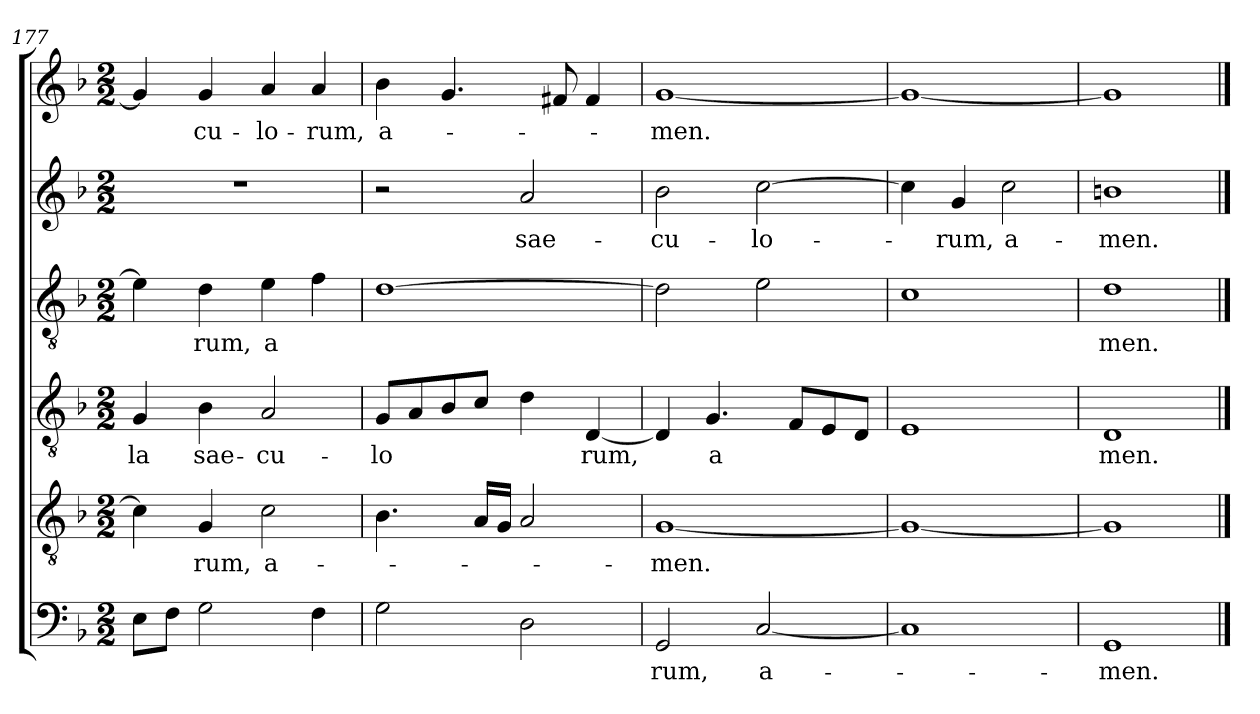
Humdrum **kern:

**kern	**text	**kern	**text	**kern	**text	**kern	**text	**kern	**text	**kern	**text
*part6	*part6	*part5	*part5	*part4	*part4	*part3	*part3	*part2	*part2	*part1	*part1
*staff6	*staff6	*staff5	*staff5	*staff4	*staff4	*staff3	*staff3	*staff2	*staff2	*staff1	*staff1
*clefF4	*	*clefGv2	*	*clefGv2	*	*clefGv2	*	*clefG2	*	*clefG2	*
*k[b-]	*	*k[b-]	*	*k[b-]	*	*k[b-]	*	*k[b-]	*	*k[b-]	*
*F:	*	*F:	*	*F:	*	*F:	*	*F:	*	*F:	*
*M2/2	*	*M2/2	*	*M2/2	*	*M2/2	*	*M2/2	*	*M2/2	*
=177	=177	=177	=177	=177	=177	=177	=177	=177	=177	=177	=177
!	!	!	!	!	!LO:LY:b	!	!	!	!	!	!
8E\L	.	4c\]	.	4G/	-la	4e\]	.	1r	.	4g/]	.
8F\J	.	.	.	.	.	.	.	.	.	.	.
!	!	!	!LO:LY:b	!	!LO:LY:b	!	!LO:LY:b	!	!	!	!LO:LY:b
2G\	.	4G/	-rum,	4B-\	sae-	4d\	-rum,	.	.	4g/	-cu-
!	!	!	!LO:LY:b	!	!LO:LY:b	!	!LO:LY:b	!	!	!	!LO:LY:b
.	.	2c\	a-	2A/	-cu-	4e\	a	.	.	4a/	-lo-
!	!	!	!	!	!	!	!	!	!	!	!LO:LY:b
4F\	.	.	.	.	.	4f\	.	.	.	4a/	-rum,
=178	=178	=178	=178	=178	=178	=178	=178	=178	=178	=178	=178
!	!	!	!	!	!LO:LY:b	!	!	!	!	!	!LO:LY:b
2G\	.	4.B-\	.	8G/L	-lo	[1d	.	2r	.	4b-\	a-
.	.	.	.	8A/	.	.	.	.	.	.	.
.	.	.	.	8B-/	.	.	.	.	.	4.g/	.
.	.	16A/LL	.	8c/J	.	.	.	.	.	.	.
.	.	16G/JJ	.	.	.	.	.	.	.	.	.
!	!	!	!	!	!	!	!	!	!LO:LY:b	!	!
2D\	.	2A/	.	4d\	.	.	.	2a/	sae-	.	.
.	.	.	.	.	.	.	.	.	.	8f#/	.
!	!	!	!	!	!LO:LY:b	!	!	!	!	!	!
.	.	.	.	[4D/	rum,	.	.	.	.	4f#/	.
=179	=179	=179	=179	=179	=179	=179	=179	=179	=179	=179	=179
!	!LO:LY:b	!	!LO:LY:b	!	!	!	!	!	!LO:LY:b	!	!LO:LY:b
2GG/	rum,	[1G	-men.	4D/]	.	2d\]	.	2b-\	-cu-	[1g	-men.
!	!	!	!	!	!LO:LY:b	!	!	!	!	!	!
.	.	.	.	4.G/	a	.	.	.	.	.	.
!	!LO:LY:b	!	!	!	!	!	!	!	!LO:LY:b	!	!
[2C/	a-	.	.	.	.	2e\	.	[2cc\	-lo-	.	.
.	.	.	.	8F/L	.	.	.	.	.	.	.
.	.	.	.	8E/	.	.	.	.	.	.	.
.	.	.	.	8D/J	.	.	.	.	.	.	.
=180	=180	=180	=180	=180	=180	=180	=180	=180	=180	=180	=180
1C]	.	1G_	.	1E	.	1c	.	4cc\]	.	1g_	.
!	!	!	!	!	!	!	!	!	!LO:LY:b	!	!
.	.	.	.	.	.	.	.	4g/	-rum,	.	.
!	!	!	!	!	!	!	!	!	!LO:LY:b	!	!
.	.	.	.	.	.	.	.	2cc\	a-	.	.
=181	=181	=181	=181	=181	=181	=181	=181	=181	=181	=181	=181
!	!LO:LY:b	!	!	!	!LO:LY:b	!	!LO:LY:b	!	!LO:LY:b	!	!
1GG	-men.	1G]	.	1D	men.	1d	men.	1b	-men.	1g]	.
==	==	==	==	==	==	==	==	==	==	==	==
*-	*-	*-	*-	*-	*-	*-	*-	*-	*-	*-	*-
